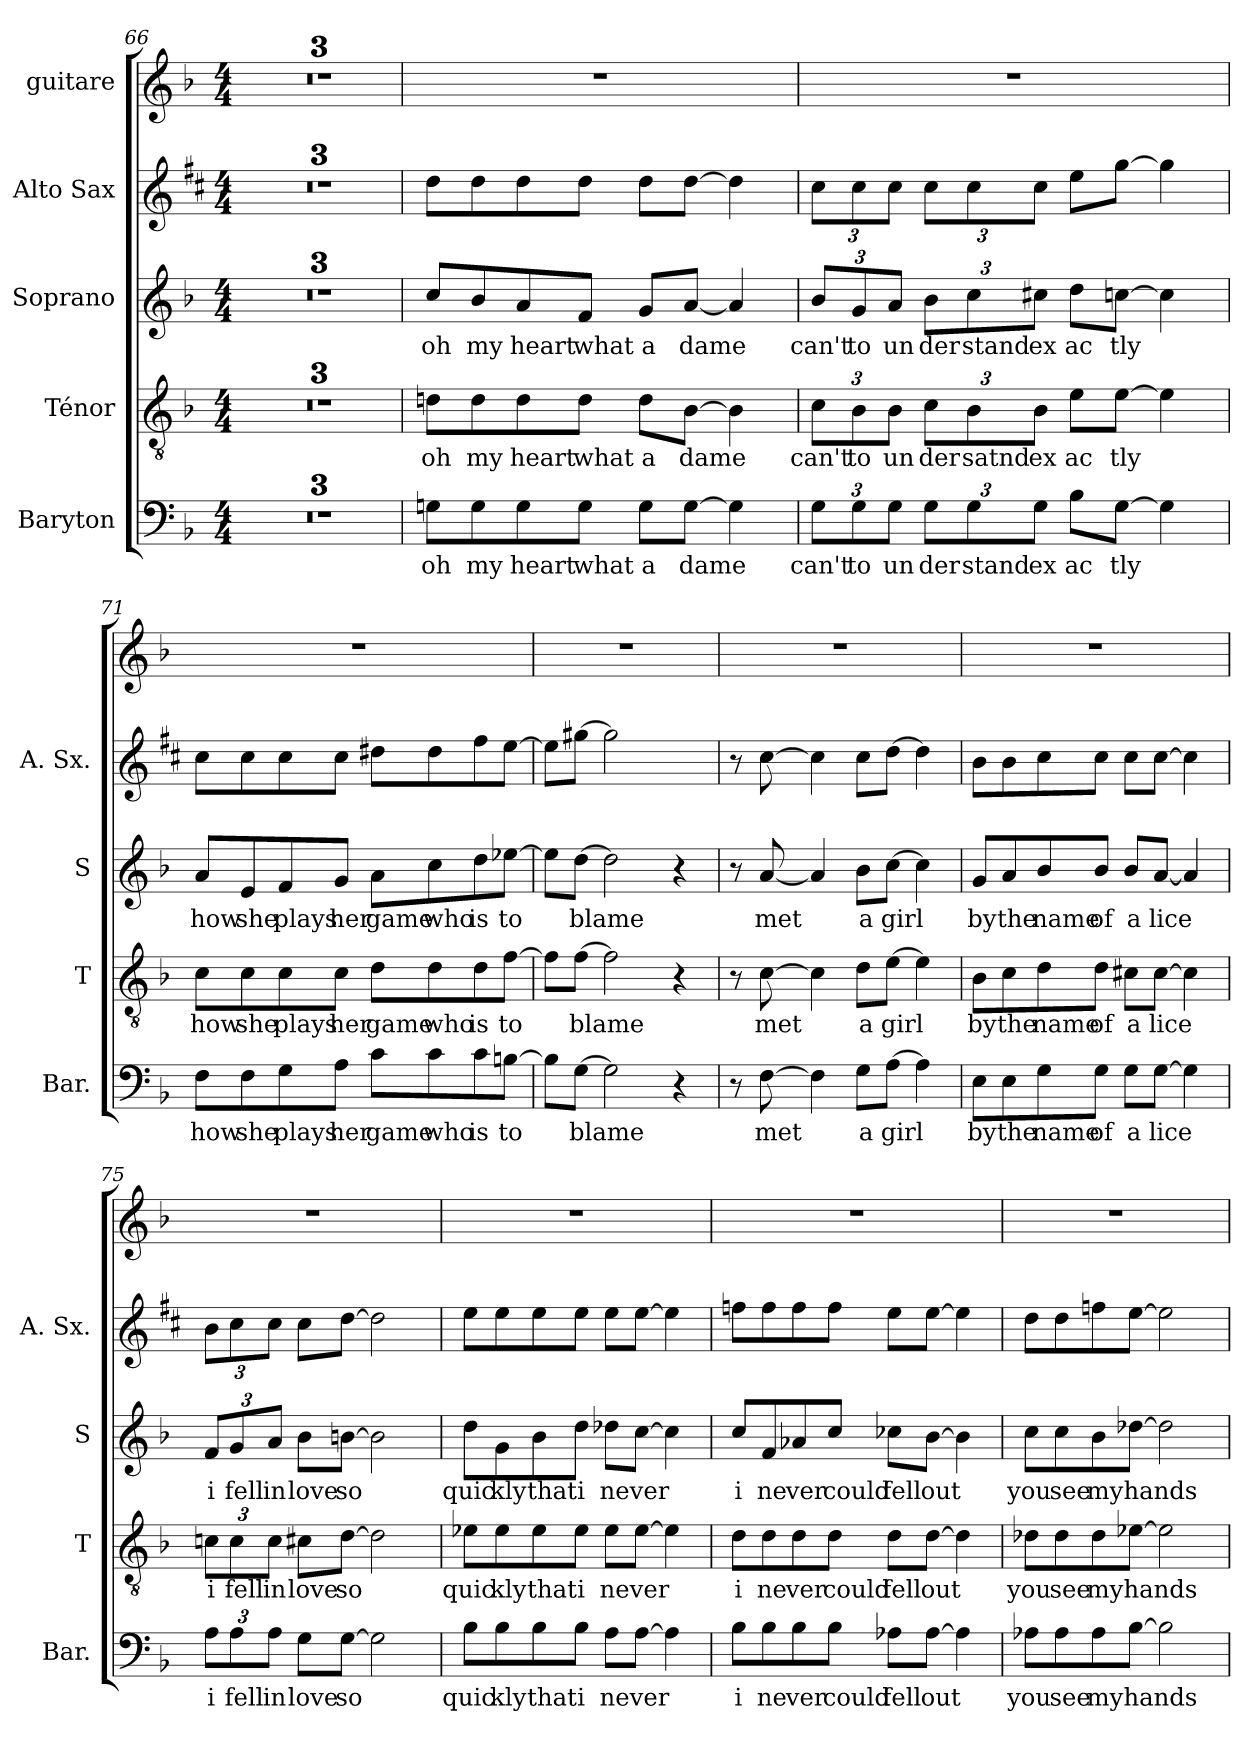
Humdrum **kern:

**kern	**text	**kern	**text	**kern	**text	**kern	**kern
*part5	*part5	*part4	*part4	*part3	*part3	*part2	*part1
*staff5	*staff5	*staff4	*staff4	*staff3	*staff3	*staff2	*staff1
*I"Baryton	*	*I"Ténor	*	*I"Soprano	*	*I"Alto Sax	*I"guitare
*I'Bar.	*	*I'T	*	*I'S	*	*I'A. Sx.	*
*clefF4	*	*clefGv2	*	*clefG2	*	*clefG2	*clefG2
*	*	*	*	*	*	*ITrd5c9	*
*k[b-]	*	*k[b-]	*	*k[b-]	*	*k[b-]	*k[b-]
*F:	*	*F:	*	*F:	*	*F:	*F:
*M4/4	*	*M4/4	*	*M4/4	*	*M4/4	*M4/4
=66	=66	=66	=66	=66	=66	=66	=66
1r	.	1r	.	1r	.	1r	1r
=67	=67	=67	=67	=67	=67	=67	=67
1r	.	1r	.	1r	.	1r	1r
=68	=68	=68	=68	=68	=68	=68	=68
1r	.	1r	.	1r	.	1r	1r
!!LO:LB:g=z
=69	=69	=69	=69	=69	=69	=69	=69
!	!LO:LY:b	!	!LO:LY:b	!	!LO:LY:b	!	!
8Gn\L	oh	8dn\L	oh	8cc/L	oh	8f\L	1r
!	!LO:LY:b	!	!LO:LY:b	!	!LO:LY:b	!	!
8G\	my	8d\	my	8b-/	my	8f\	.
!	!LO:LY:b	!	!LO:LY:b	!	!LO:LY:b	!	!
8G\	heart	8d\	heart	8a/	heart	8f\	.
!	!LO:LY:b	!	!LO:LY:b	!	!LO:LY:b	!	!
8G\J	what	8d\J	what	8f/J	what	8f\J	.
!	!LO:LY:b	!	!LO:LY:b	!	!LO:LY:b	!	!
8G\L	a	8d\L	a	8g/L	a	8f\L	.
!	!LO:LY:b	!	!LO:LY:b	!	!LO:LY:b	!	!
[8G\J	dame	[8B-\J	dame	[8a/J	dame	[8f\J	.
4G\]	.	4B-\]	.	4a/]	.	4f\]	.
=70	=70	=70	=70	=70	=70	=70	=70
!	!LO:LY:b	!	!LO:LY:b	!	!LO:LY:b	!	!
12G\L	can't	12c\L	can't	12b-/L	can't	12e\L	1r
!	!LO:LY:b	!	!LO:LY:b	!	!LO:LY:b	!	!
12G\	to	12B-\	to	12g/	to	12e\	.
!	!LO:LY:b	!	!LO:LY:b	!	!LO:LY:b	!	!
12G\J	un	12B-\J	un	12a/J	un	12e\J	.
!	!LO:LY:b	!	!LO:LY:b	!	!LO:LY:b	!	!
12G\L	der	12c\L	der	12b-\L	der	12e\L	.
!	!LO:LY:b	!	!LO:LY:b	!	!LO:LY:b	!	!
12G\	stand	12B-\	satnd	12cc\	stand	12e\	.
!	!LO:LY:b	!	!LO:LY:b	!	!LO:LY:b	!	!
12G\J	ex	12B-\J	ex	12cc#X\J	ex	12e\J	.
!	!LO:LY:b	!	!LO:LY:b	!	!LO:LY:b	!	!
8B-\L	ac	8e\L	ac	8dd\L	ac	8g\L	.
!	!LO:LY:b	!	!LO:LY:b	!	!LO:LY:b	!	!
[8G\J	tly	[8e\J	tly	[8ccn\J	tly	[8b-\J	.
4G\]	.	4e\]	.	4cc\]	.	4b-\]	.
=71	=71	=71	=71	=71	=71	=71	=71
!	!LO:LY:b	!	!LO:LY:b	!	!LO:LY:b	!	!
8F\L	how	8c\L	how	8a/L	how	8e\L	1r
!	!LO:LY:b	!	!LO:LY:b	!	!LO:LY:b	!	!
8F\	she	8c\	she	8e/	she	8e\	.
!	!LO:LY:b	!	!LO:LY:b	!	!LO:LY:b	!	!
8G\	plays	8c\	plays	8f/	plays	8e\	.
!	!LO:LY:b	!	!LO:LY:b	!	!LO:LY:b	!	!
8A\J	her	8c\J	her	8g/J	her	8e\J	.
!	!LO:LY:b	!	!LO:LY:b	!	!LO:LY:b	!	!
8c\L	game	8d\L	game	8a\L	game	8f#X\L	.
!	!LO:LY:b	!	!LO:LY:b	!	!LO:LY:b	!	!
8c\	who	8d\	who	8cc\	who	8f#\	.
!	!LO:LY:b	!	!LO:LY:b	!	!LO:LY:b	!	!
8c\	is	8d\	is	8dd\	is	8a\	.
!	!LO:LY:b	!	!LO:LY:b	!	!LO:LY:b	!	!
[8Bn\J	to	[8f\J	to	[8ee-X\J	to	[8g\J	.
=72	=72	=72	=72	=72	=72	=72	=72
8B\L]	.	8f\L]	.	8ee-\L]	.	8g\L]	1r
!	!LO:LY:b	!	!LO:LY:b	!	!LO:LY:b	!	!
[8G\J	blame	[8f\J	blame	[8dd\J	blame	[8bn\J	.
2G\]	.	2f\]	.	2dd\]	.	2b\]	.
4r	.	4r	.	4r	.	4ryy	.
!!LO:PB:g=z
=73	=73	=73	=73	=73	=73	=73	=73
8r	.	8r	.	8r	.	8r	1r
!	!LO:LY:b	!	!LO:LY:b	!	!LO:LY:b	!	!
[8F\	met	[8c\	met	[8a/	met	[8e\	.
4F\]	.	4c\]	.	4a/]	.	4e\]	.
!	!LO:LY:b	!	!LO:LY:b	!	!LO:LY:b	!	!
8G\L	a	8d\L	a	8b-\L	a	8e\L	.
!	!LO:LY:b	!	!LO:LY:b	!	!LO:LY:b	!	!
[8A\J	girl	[8e\J	girl	[8cc\J	girl	[8f\J	.
4A\]	.	4e\]	.	4cc\]	.	4f\]	.
=74	=74	=74	=74	=74	=74	=74	=74
!	!LO:LY:b	!	!LO:LY:b	!	!LO:LY:b	!	!
8E\L	by	8B-\L	by	8g/L	by	8d\L	1r
!	!LO:LY:b	!	!LO:LY:b	!	!LO:LY:b	!	!
8E\	the	8c\	the	8a/	the	8d\	.
!	!LO:LY:b	!	!LO:LY:b	!	!LO:LY:b	!	!
8G\	name	8d\	name	8b-/	name	8e\	.
!	!LO:LY:b	!	!LO:LY:b	!	!LO:LY:b	!	!
8G\J	of	8d\J	of	8b-/J	of	8e\J	.
!	!LO:LY:b	!	!LO:LY:b	!	!LO:LY:b	!	!
8G\L	a	8c#X\L	a	8b-/L	a	8e\L	.
!	!LO:LY:b	!	!LO:LY:b	!	!LO:LY:b	!	!
[8G\J	lice	[8c#\J	lice	[8a/J	lice	[8e\J	.
4G\]	.	4c#\]	.	4a/]	.	4e\]	.
=75	=75	=75	=75	=75	=75	=75	=75
!	!LO:LY:b	!	!LO:LY:b	!	!LO:LY:b	!	!
12A\L	i	12cn\L	i	12f/L	i	12d\L	1r
!	!LO:LY:b	!	!LO:LY:b	!	!LO:LY:b	!	!
12A\	fell	12c\	fell	12g/	fell	12e\	.
!	!LO:LY:b	!	!LO:LY:b	!	!LO:LY:b	!	!
12A\J	in	12c\J	in	12a/J	in	12e\J	.
!	!LO:LY:b	!	!LO:LY:b	!	!LO:LY:b	!	!
8G\L	love	8c#X\L	love	8b-\L	love	8e\L	.
!	!LO:LY:b	!	!LO:LY:b	!	!LO:LY:b	!	!
[8G\J	so	[8d\J	so	[8bn\J	so	[8f\J	.
2G\]	.	2d\]	.	2b\]	.	2f\]	.
=76	=76	=76	=76	=76	=76	=76	=76
!	!LO:LY:b	!	!LO:LY:b	!	!LO:LY:b	!	!
8B-\L	quic	8e-X\L	quic	8dd\L	quic	8g\L	1r
!	!LO:LY:b	!	!LO:LY:b	!	!LO:LY:b	!	!
8B-\	kly	8e-\	kly	8g\	kly	8g\	.
!	!LO:LY:b	!	!LO:LY:b	!	!LO:LY:b	!	!
8B-\	that	8e-\	that	8b-\	that	8g\	.
!	!LO:LY:b	!	!LO:LY:b	!	!LO:LY:b	!	!
8B-\J	i	8e-\J	i	8dd\J	i	8g\J	.
!	!LO:LY:b	!	!LO:LY:b	!	!LO:LY:b	!	!
8A\L	ne	8e-\L	ne	8dd-X\L	ne	8g\L	.
!	!LO:LY:b	!	!LO:LY:b	!	!LO:LY:b	!	!
[8A\J	ver	[8e-\J	ver	[8cc\J	ver	[8g\J	.
4A\]	.	4e-\]	.	4cc\]	.	4g\]	.
!!LO:LB:g=z
=77	=77	=77	=77	=77	=77	=77	=77
!	!LO:LY:b	!	!LO:LY:b	!	!LO:LY:b	!	!
8B-\L	i	8d\L	i	8cc/L	i	8a-X\L	1r
!	!LO:LY:b	!	!LO:LY:b	!	!LO:LY:b	!	!
8B-\	ne	8d\	ne	8f/	ne	8a-\	.
!	!LO:LY:b	!	!LO:LY:b	!	!LO:LY:b	!	!
8B-\	ver	8d\	ver	8a-X/	ver	8a-\	.
!	!LO:LY:b	!	!LO:LY:b	!	!LO:LY:b	!	!
8B-\J	could	8d\J	could	8cc/J	could	8a-\J	.
!	!LO:LY:b	!	!LO:LY:b	!	!LO:LY:b	!	!
8A-X\L	fell	8d\L	fell	8cc-X\L	fell	8g\L	.
!	!LO:LY:b	!	!LO:LY:b	!	!LO:LY:b	!	!
[8A-\J	out	[8d\J	out	[8b-\J	out	[8g\J	.
4A-\]	.	4d\]	.	4b-\]	.	4g\]	.
=78	=78	=78	=78	=78	=78	=78	=78
!	!LO:LY:b	!	!LO:LY:b	!	!LO:LY:b	!	!
8A-X\L	you	8d-X\L	you	8cc\L	you	8f\L	1r
!	!LO:LY:b	!	!LO:LY:b	!	!LO:LY:b	!	!
8A-\	see	8d-\	see	8cc\	see	8f\	.
!	!LO:LY:b	!	!LO:LY:b	!	!LO:LY:b	!	!
8A-\	my	8d-\	my	8b-\	my	8a-X\	.
!	!LO:LY:b	!	!LO:LY:b	!	!LO:LY:b	!	!
[8B-\J	hands	[8e-X\J	hands	[8dd-X\J	hands	[8g\J	.
2B-\]	.	2e-\]	.	2dd-\]	.	2g\]	.
=	=	=	=	=	=	=	=
*-	*-	*-	*-	*-	*-	*-	*-
